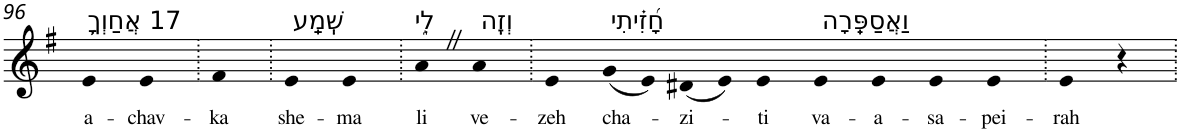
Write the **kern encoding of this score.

**kern	**text
*part1	*part1
*staff1	*staff1
*I"Piano	*
*I'Pno	*
!!LO:PB:g=z
*clefG2	*
*k[f#]	*
*G:	*
=96	=96
!LO:TX:a:t=17 אֲחַוְךָ֥	!
!	!LO:LY:b
4e	a-
!	!LO:LY:b
4e	-chav-
=97.	=97.
!	!LO:LY:b
4f#	-ka
=98.	=98.
!LO:TX:a:t=שְֽׁמַֽע	!
!	!LO:LY:b
4e	she-
!	!LO:LY:b
4e	-ma
=99.	=99.
!LO:TX:a:t=לִ֑י	!
!	!LO:LY:b
4aZ	li
!LO:TX:a:t=וְזֶֽה	!
!	!LO:LY:b
4a	ve-
=100.	=100.
!	!LO:LY:b
4e	-zeh
!LO:TX:a:t=חָ֝זִ֗יתִי	!
!	!LO:LY:b
(8g	cha-
8e)	.
!	!LO:LY:b
(8d#X	-zi-
8e)	.
!	!LO:LY:b
4e	-ti
!LO:TX:a:t=וַאֲסַפֵּֽרָה	!
!	!LO:LY:b
4e	va-
!	!LO:LY:b
4e	-a-
!	!LO:LY:b
4e	-sa-
!	!LO:LY:b
4e	-pei-
=101.	=101.
!	!LO:LY:b
4e	-rah
4r	.
=.	=.
*-	*-
